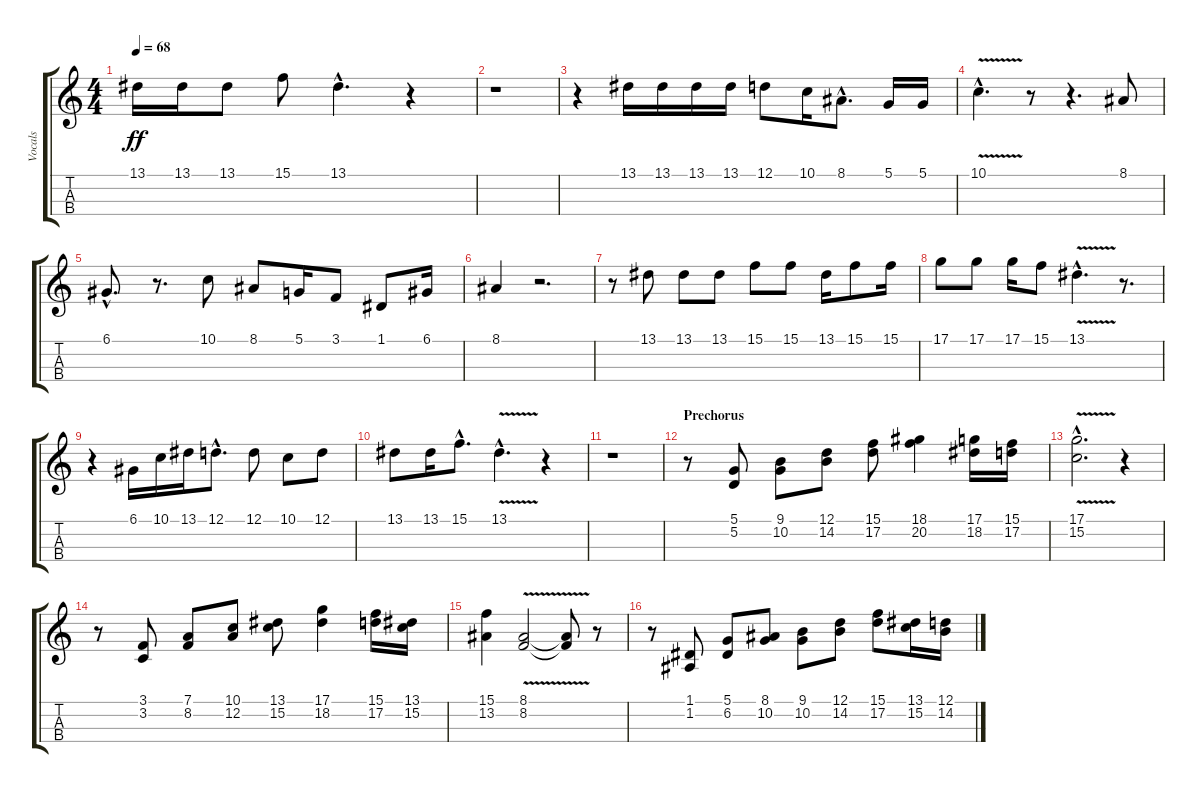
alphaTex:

\track ("Vocals" "Vocals") {instrument lead6voice}
\staff {score tabs}
\tuning (D4 A3 F3 C3) {hide}
\ts (4 4)
\tempo 68
\clef g2
\ks c
13.1.16{dy ff} 13.1.16 13.1.8 15.1.8 13.1{hac}.4{d} r.4 |
r.1 |
r.4 13.1.16 13.1.16 13.1.16 13.1.16 12.1.8 10.1.16 8.1{hac}.8{d} 5.1.16 5.1.16 |
10.1{v hac}.4{d} r.8 r.4{d} 8.1.8 |
6.1{hac}.8{d} r.8{d} 10.1.8 8.1.8 5.1.16 3.1.8 1.1.8 6.1.16 |
8.1.4 r.2{d} |
r.8 13.1.8 13.1.8 13.1.8 15.1.8 15.1.8 13.1.16 15.1.8 15.1.16 |
17.1.8 17.1.8 17.1.16 15.1.8 13.1{v hac}.4{d} r.8{d} |
r.4 6.1.16 10.1.16 13.1.16 12.1{hac}.8{d} 12.1.8 10.1.8 12.1.8 |
13.1.8 13.1.16 15.1{hac}.8{d} 13.1{v hac}.4{d} r.4 |
r.1 |
\section ("" "Prechorus")
r.8 (5.1 5.2).8 (9.1 10.2).8 (12.1 14.2).8 (15.1 17.2).8 (18.1 20.2).4 (17.1 18.2).16 (15.1 17.2).16 |
(17.1{hac} 15.2{v hac}).2{d} r.4 |
r.8 (3.1 3.2).8 (7.1 8.2).8 (10.1 12.2).8 (13.1 15.2).8 (17.1 18.2).4 (15.1 17.2).16 (13.1 15.2).16 |
(15.1 13.2).4 (8.1 8.2{v}).2 (8.1{t} 8.2{t}).8 r.8 |
r.8 (1.1 1.2).8 (5.1 6.2).8 (8.1 10.2).8 (9.1 10.2).8 (12.1 14.2).8 (15.1 17.2).8 (13.1 15.2).16 (12.1 14.2).16
